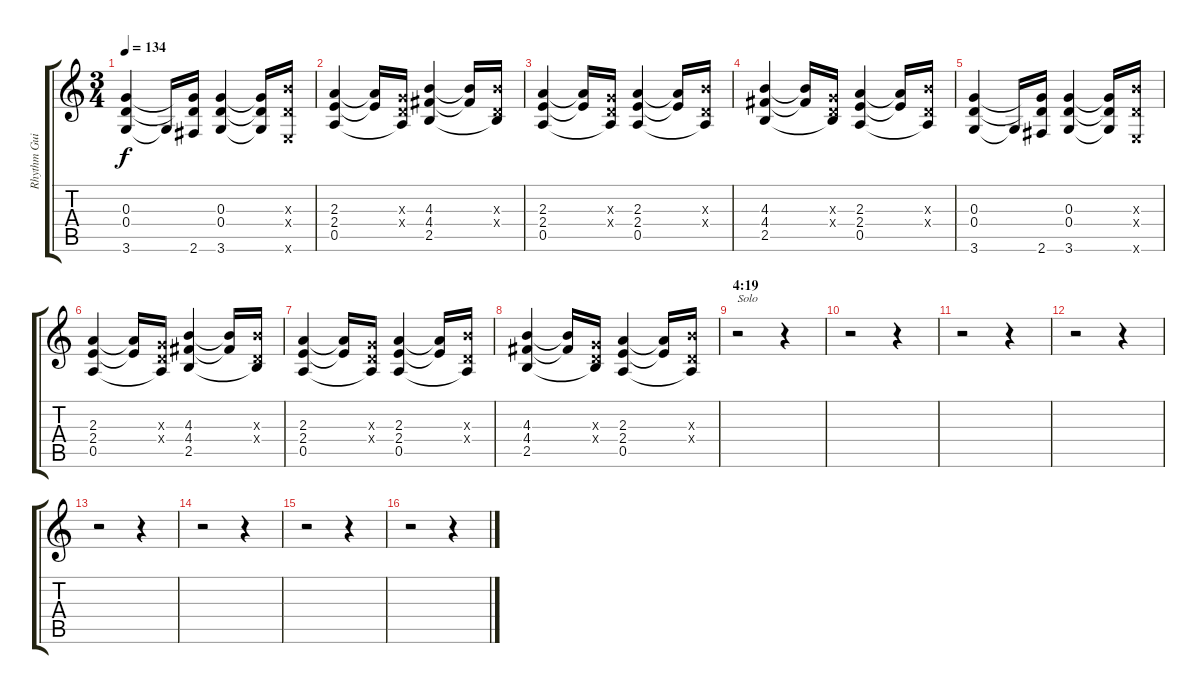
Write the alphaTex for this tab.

\track ("Rhythm Guitar 1" "Rhythm Gui") {instrument distortionguitar}
\staff {score tabs}
\tuning (E4 B3 G3 D3 A2 E2) {hide}
\ts (3 4)
\tempo 134
\clef g2
\ks c
(0.3 0.4 3.6).4{dy f} 3.6{t}.16 (0.3{t} 0.4{t} 2.6).16 (0.3 0.4 3.6).4 (0.3{t} 0.4{t} 3.6{t}).16 (4.3{x} 0.4{x} 0.6{x}).16 |
(2.3 2.4 0.5).4 (2.3{t} 2.4{t}).16 (0.3{x} 0.4{x} 0.5{t}).16 (4.3 4.4 2.5).4 (4.3{t} 4.4{t}).16 (4.3{x} 0.4{x} 2.5{t}).16 |
(2.3 2.4 0.5).4 (2.3{t} 2.4{t}).16 (0.3{x} 0.4{x} 0.5{t}).16 (2.3 2.4 0.5).4 (2.3{t} 2.4{t}).16 (4.3{x} 0.4{x} 0.5{t}).16 |
(4.3 4.4 2.5).4 (4.3{t} 4.4{t}).16 (0.3{x} 0.4{x} 2.5{t}).16 (2.3 2.4 0.5).4 (2.3{t} 2.4{t}).16 (4.3{x} 0.4{x} 0.5{t}).16 |
(0.3 0.4 3.6).4 3.6{t}.16 (0.3{t} 0.4{t} 2.6).16 (0.3 0.4 3.6).4 (0.3{t} 0.4{t} 3.6{t}).16 (4.3{x} 0.4{x} 0.6{x}).16 |
(2.3 2.4 0.5).4 (2.3{t} 2.4{t}).16 (0.3{x} 0.4{x} 0.5{t}).16 (4.3 4.4 2.5).4 (4.3{t} 4.4{t}).16 (4.3{x} 0.4{x} 2.5{t}).16 |
(2.3 2.4 0.5).4 (2.3{t} 2.4{t}).16 (0.3{x} 0.4{x} 0.5{t}).16 (2.3 2.4 0.5).4 (2.3{t} 2.4{t}).16 (4.3{x} 0.4{x} 0.5{t}).16 |
(4.3 4.4 2.5).4 (4.3{t} 4.4{t}).16 (0.3{x} 0.4{x} 2.5{t}).16 (2.3 2.4 0.5).4 (2.3{t} 2.4{t}).16 (4.3{x} 0.4{x} 0.5{t}).16 |
\section ("" "4:19")
r.2{txt "Solo"} r.4 |
r.2 r.4 |
r.2 r.4 |
r.2 r.4 |
r.2 r.4 |
r.2 r.4 |
r.2 r.4 |
r.2 r.4
